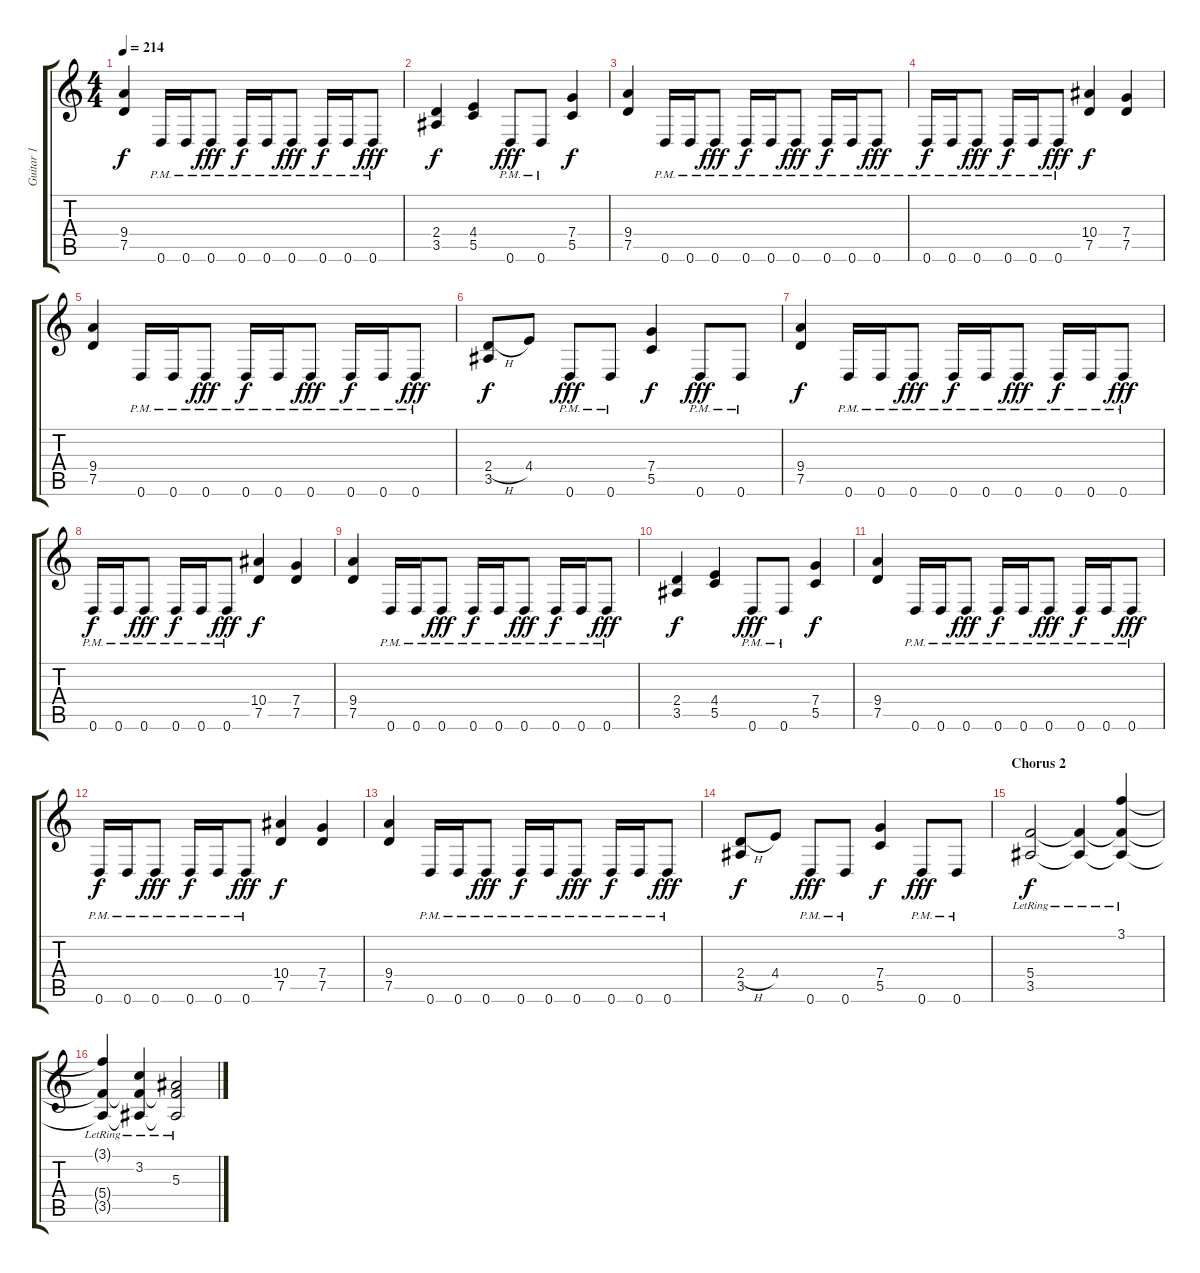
\track ("Guitar 1" "Guitar 1") {instrument distortionguitar}
\staff {score tabs}
\tuning (D4 A3 F3 C3 G2 D2) {hide}
\ts (4 4)
\tempo 214
\clef g2
\ks c
(9.4 7.5).4{dy f} 0.6{pm}.16 0.6{pm}.16 0.6{pm}.8{dy fff} 0.6{pm}.16{dy f} 0.6{pm}.16 0.6{pm}.8{dy fff} 0.6{pm}.16{dy f} 0.6{pm}.16 0.6{pm}.8{dy fff} |
(2.4 3.5).4{dy f} (4.4 5.5).4 0.6{pm}.8{dy fff} 0.6{pm}.8 (7.4 5.5).4{dy f} |
(9.4 7.5).4 0.6{pm}.16 0.6{pm}.16 0.6{pm}.8{dy fff} 0.6{pm}.16{dy f} 0.6{pm}.16 0.6{pm}.8{dy fff} 0.6{pm}.16{dy f} 0.6{pm}.16 0.6{pm}.8{dy fff} |
0.6{pm}.16{dy f} 0.6{pm}.16 0.6{pm}.8{dy fff} 0.6{pm}.16{dy f} 0.6{pm}.16 0.6{pm}.8{dy fff} (10.4 7.5).4{dy f} (7.4 7.5).4 |
(9.4 7.5).4 0.6{pm}.16 0.6{pm}.16 0.6{pm}.8{dy fff} 0.6{pm}.16{dy f} 0.6{pm}.16 0.6{pm}.8{dy fff} 0.6{pm}.16{dy f} 0.6{pm}.16 0.6{pm}.8{dy fff} |
(2.4{h} 3.5).8{dy f} 4.4.8 0.6{pm}.8{dy fff} 0.6{pm}.8 (7.4 5.5).4{dy f} 0.6{pm}.8{dy fff} 0.6{pm}.8 |
(9.4 7.5).4{dy f} 0.6{pm}.16 0.6{pm}.16 0.6{pm}.8{dy fff} 0.6{pm}.16{dy f} 0.6{pm}.16 0.6{pm}.8{dy fff} 0.6{pm}.16{dy f} 0.6{pm}.16 0.6{pm}.8{dy fff} |
0.6{pm}.16{dy f} 0.6{pm}.16 0.6{pm}.8{dy fff} 0.6{pm}.16{dy f} 0.6{pm}.16 0.6{pm}.8{dy fff} (10.4 7.5).4{dy f} (7.4 7.5).4 |
(9.4 7.5).4 0.6{pm}.16 0.6{pm}.16 0.6{pm}.8{dy fff} 0.6{pm}.16{dy f} 0.6{pm}.16 0.6{pm}.8{dy fff} 0.6{pm}.16{dy f} 0.6{pm}.16 0.6{pm}.8{dy fff} |
(2.4 3.5).4{dy f} (4.4 5.5).4 0.6{pm}.8{dy fff} 0.6{pm}.8 (7.4 5.5).4{dy f} |
(9.4 7.5).4 0.6{pm}.16 0.6{pm}.16 0.6{pm}.8{dy fff} 0.6{pm}.16{dy f} 0.6{pm}.16 0.6{pm}.8{dy fff} 0.6{pm}.16{dy f} 0.6{pm}.16 0.6{pm}.8{dy fff} |
0.6{pm}.16{dy f} 0.6{pm}.16 0.6{pm}.8{dy fff} 0.6{pm}.16{dy f} 0.6{pm}.16 0.6{pm}.8{dy fff} (10.4 7.5).4{dy f} (7.4 7.5).4 |
(9.4 7.5).4 0.6{pm}.16 0.6{pm}.16 0.6{pm}.8{dy fff} 0.6{pm}.16{dy f} 0.6{pm}.16 0.6{pm}.8{dy fff} 0.6{pm}.16{dy f} 0.6{pm}.16 0.6{pm}.8{dy fff} |
(2.4{h} 3.5).8{dy f} 4.4.8 0.6{pm}.8{dy fff} 0.6{pm}.8 (7.4 5.5).4{dy f} 0.6{pm}.8{dy fff} 0.6{pm}.8 |
\section ("" "Chorus 2")
(5.4{lr} 3.5{lr}).2{dy f} (5.4{lr t} 3.5{lr t}).4 (3.1{lr} 5.4{lr t} 3.5{lr t}).4 |
(3.1{lr t} 5.4{lr t} 3.5{lr t}).4 (3.2{lr} 5.4{lr t} 3.5{lr t}).4 (5.3 5.4{lr t} 3.5{lr t}).2
